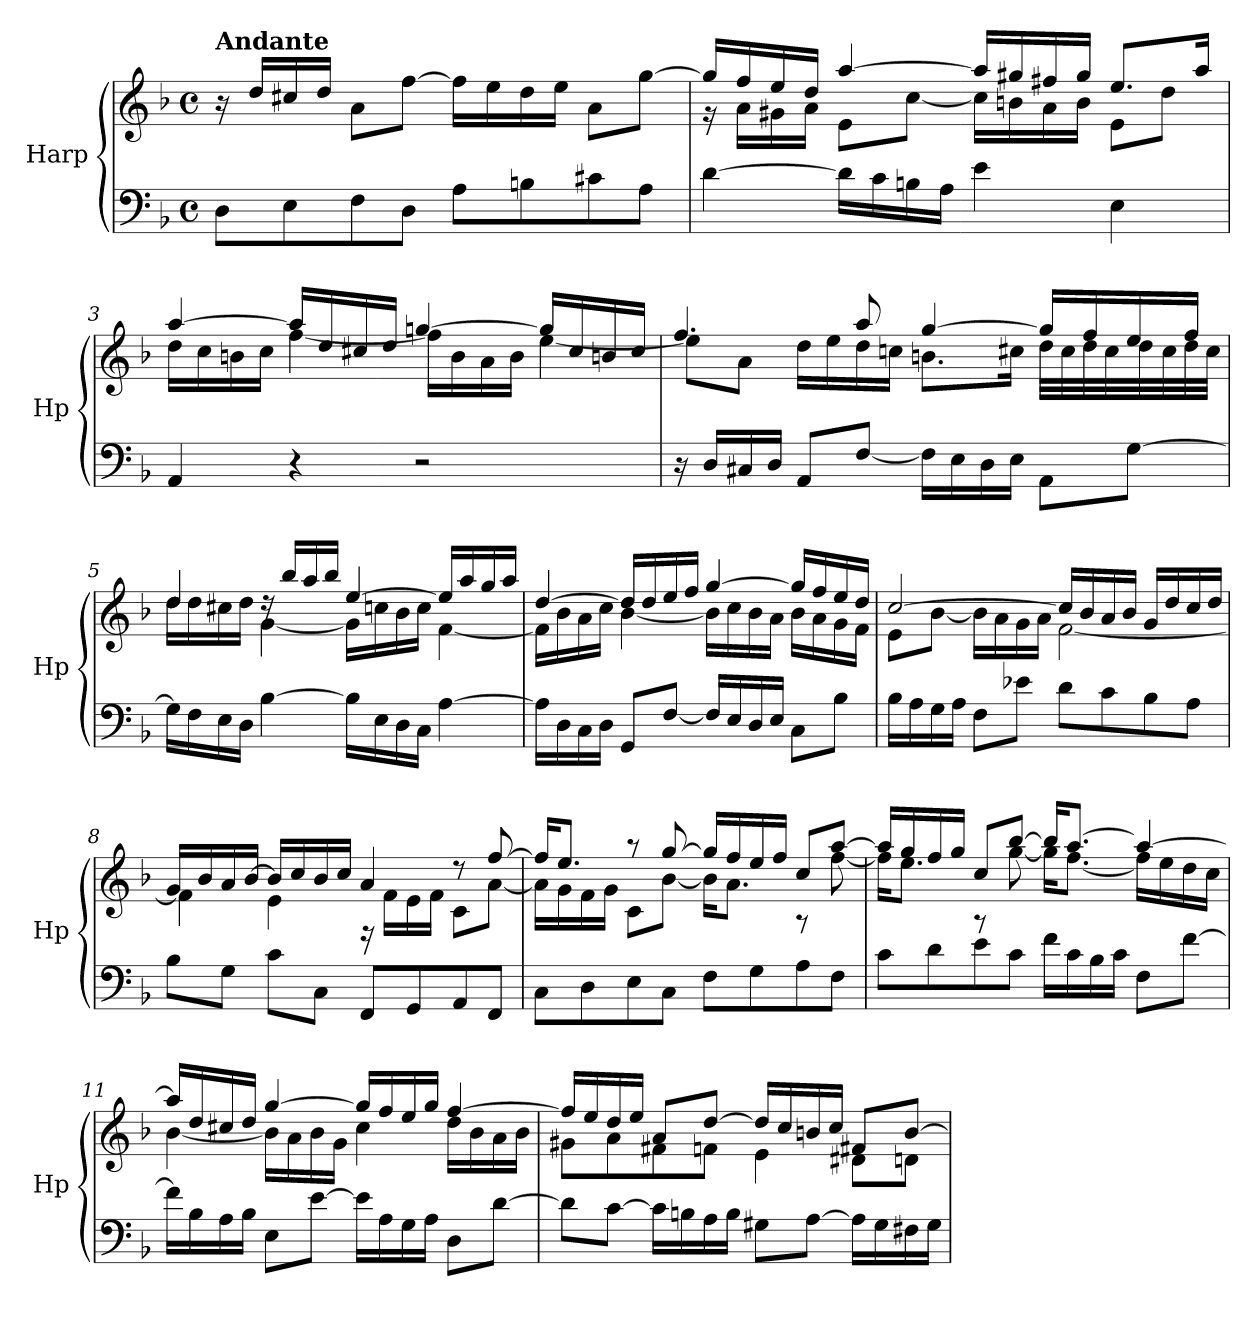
**kern	**kern
*part1	*part1
*staff2	*staff1
*I"Harp	*
*I'Hp	*
*clefF4	*clefG2
*k[b-]	*k[b-]
*M4/4	*M4/4
*met(c)	*met(c)
=1	=1
!	!LO:TX:a:B:t=Andante
8D\L	16r
.	16dd/LL
8E\	16cc#X/
.	16dd/JJ
8F\	8a\L
8D\J	[8ff\J
8A\L	16ff\LL]
.	16ee\
8Bn\	16dd\
.	16ee\JJ
8c#X\	8a\L
8A\J	[8gg\J
=2	=2
*	*^
[4d\	16gg/LL]	16r
.	16ff/	16a\LL
.	16ee/	16g#X\
.	16dd/JJ	16a\JJ
16d\LL]	[4aa/	8e\L
16c\	.	.
16Bn\	.	[8cc\J
16A\JJ	.	.
4e\	16aa/LL]	16cc\LL]
.	16gg#X/	16bn\
.	16ff#X/	16a\
.	16gg#/JJ	16b\JJ
4E\	8.ee/L	8e\L
.	.	8dd\J
.	16aa/Jk	.
!!LO:LB:g=z	!!
=3	=3	=3
4AA/	[4aa/	16dd\LL
.	.	16cc\
.	.	16bn\
.	.	16cc\JJ
4r	16aa/LL]	[4ff\
.	16dd/	.
.	16cc#X/	.
.	16dd/JJ	.
2r	[4ggn/	16ff\LL]
.	.	16b\
.	.	16a\
.	.	16b\JJ
.	16ggn/LL]	[4ee\
.	16cc#/	.
.	16bn/	.
.	16cc#/JJ	.
=4	=4	=4
16r	4.ff/	8ee\L]
16D/LL	.	.
16C#X/	.	8a\J
16D/JJ	.	.
8AA/L	.	16dd\LL
.	.	16ee\
[8F/J	8aa/	16dd\
.	.	16ccn\JJ
16F\LL]	[4gg/	8.bn\L
16E\	.	.
16D\	.	.
16E\JJ	.	16cc#X\Jk
8AA\L	16gg/LL]	32dd\LLL
.	.	32cc#\
.	16ff/	32dd\
.	.	32cc#\
[8G\J	16ee/	32dd\
.	.	32cc#\
.	16ff/JJ	32dd\
.	.	32cc#\JJJ
!!LO:LB:g=z	!!
=5	=5	=5
16G\LL]	4dd/	16dd\LL
16F\	.	16dd\
16E\	.	16cc#X\
16D\JJ	.	16dd\JJ
[4B-\	16rdd	[4g\
.	16bb-/LL	.
.	16aa/	.
.	16bb-/JJ	.
16B-\LL]	[4ee/	16g\LL]
16E\	.	16ccn\
16D\	.	16b-\
16C\JJ	.	16cc\JJ
[4A\	16ee/LL]	[4f\
.	16aa/	.
.	16gg/	.
.	16aa/JJ	.
=6	=6	=6
16A\LL]	[4dd/	16f\LL]
16D\	.	16b-\
16C\	.	16a\
16D\JJ	.	16cc\JJ
8GG/L	16dd/LL]	[4b-\
.	16dd/	.
[8F/J	16ee/	.
.	16ff/JJ	.
16F/LL]	[4gg/	16b-\LL]
16E/	.	16cc\
16D/	.	16b-\
16E/JJ	.	16a\JJ
8C\L	16gg/LL]	16b-\LL
.	16ff/	16a\
8B-\J	16ee/	16g\
.	16dd/JJ	16f\JJ
!!LO:LB:g=z	!!
=7	=7	=7
16B-\LL	[2cc/	8e\L
16A\	.	.
16G\	.	[8b-\J
16A\JJ	.	.
8F\L	.	16b-\LL]
.	.	16a\
8e-X\J	.	16g\
.	.	16a\JJ
8d\L	16cc/LL]	[2f\
.	16b-/	.
8c\	16a/	.
.	16b-/JJ	.
8B-\	16g/LL	.
.	16dd/	.
8A\J	16cc/	.
.	16dd/JJ	.
=8	=8	=8
8B-\L	16g/LL	4f\]
.	16b-/	.
8G\J	16a/	.
.	[16b-/JJ	.
8c\L	16b-/LL]	4e\
.	16cc/	.
8C\J	16b-/	.
.	16cc/JJ	.
8FF/L	4a/	16rF
.	.	16f\LL
8GG/	.	16e\
.	.	16f\JJ
8AA/	8r	8c\L
8FF/J	[8ff/	[8a\J
=9	=9	=9
8C\L	16ff/KL]	16a\LL]
.	8.ee/J	16g\
8D\	.	16f\
.	.	16g\JJ
8E\	8r	8c\L
8C\J	[8gg/	[8b-\J
8F\L	16gg/LL]	16b-\KL]
.	16ff/	8.a\J
8G\	16ee/	.
.	16ff/JJ	.
8A\	8cc/L	8rA
8F\J	[8aa/J	[8ff\
!!LO:LB:g=z	!!
=10	=10	=10
8c\L	16aa/LL]	16ff\KL]
.	16gg/	8.ee\J
8d\	16ff/	.
.	16gg/JJ	.
8e\	8cc/L	8rA
8c\J	[8bb-/J	[8gg\
16f\LL	16bb-/KL]	16gg\KL]
16c\	[8.aa/J	[8.ff\J
16B-\	.	.
16c\JJ	.	.
8F\L	4aa/_	16ff\LL]
.	.	16ee\
[8f\J	.	16dd\
.	.	16cc\JJ
=11	=11	=11
16f\LL]	16aa/LL]	[4b-\
16B-\	16dd/	.
16A\	16cc#X/	.
16B-\JJ	16dd/JJ	.
8E\L	[4gg/	16b-\LL]
.	.	16a\
[8e\J	.	16b-\
.	.	16g\JJ
16e\LL]	16gg/LL]	4cc#\
16A\	16ff/	.
16G\	16ee/	.
16A\JJ	16gg/JJ	.
8D\L	[4ff/	16dd\LL
.	.	16b-\
[8d\J	.	16a\
.	.	16b-\JJ
!!LO:PB:g=z	!!
=12	=12	=12
8d\L]	16ff/LL]	8g#X\L
.	16ee/	.
[8c\J	16dd/	8a\
.	16ee/JJ	.
16c\LL]	8a/L	8f#X\
16Bn\	.	.
16A\	[8dd/J	8fn\J
16B\JJ	.	.
8G#X\L	16dd/LL]	4e\
.	16cc/	.
[8A\J	16bn/	.
.	16cc/JJ	.
16A\LL]	8f#X/L	8d#X\L
16G#\	.	.
16F#X\	[8b/J	8dn\J
16G#\JJ	.	.
*	*v	*v
=	=
*-	*-
